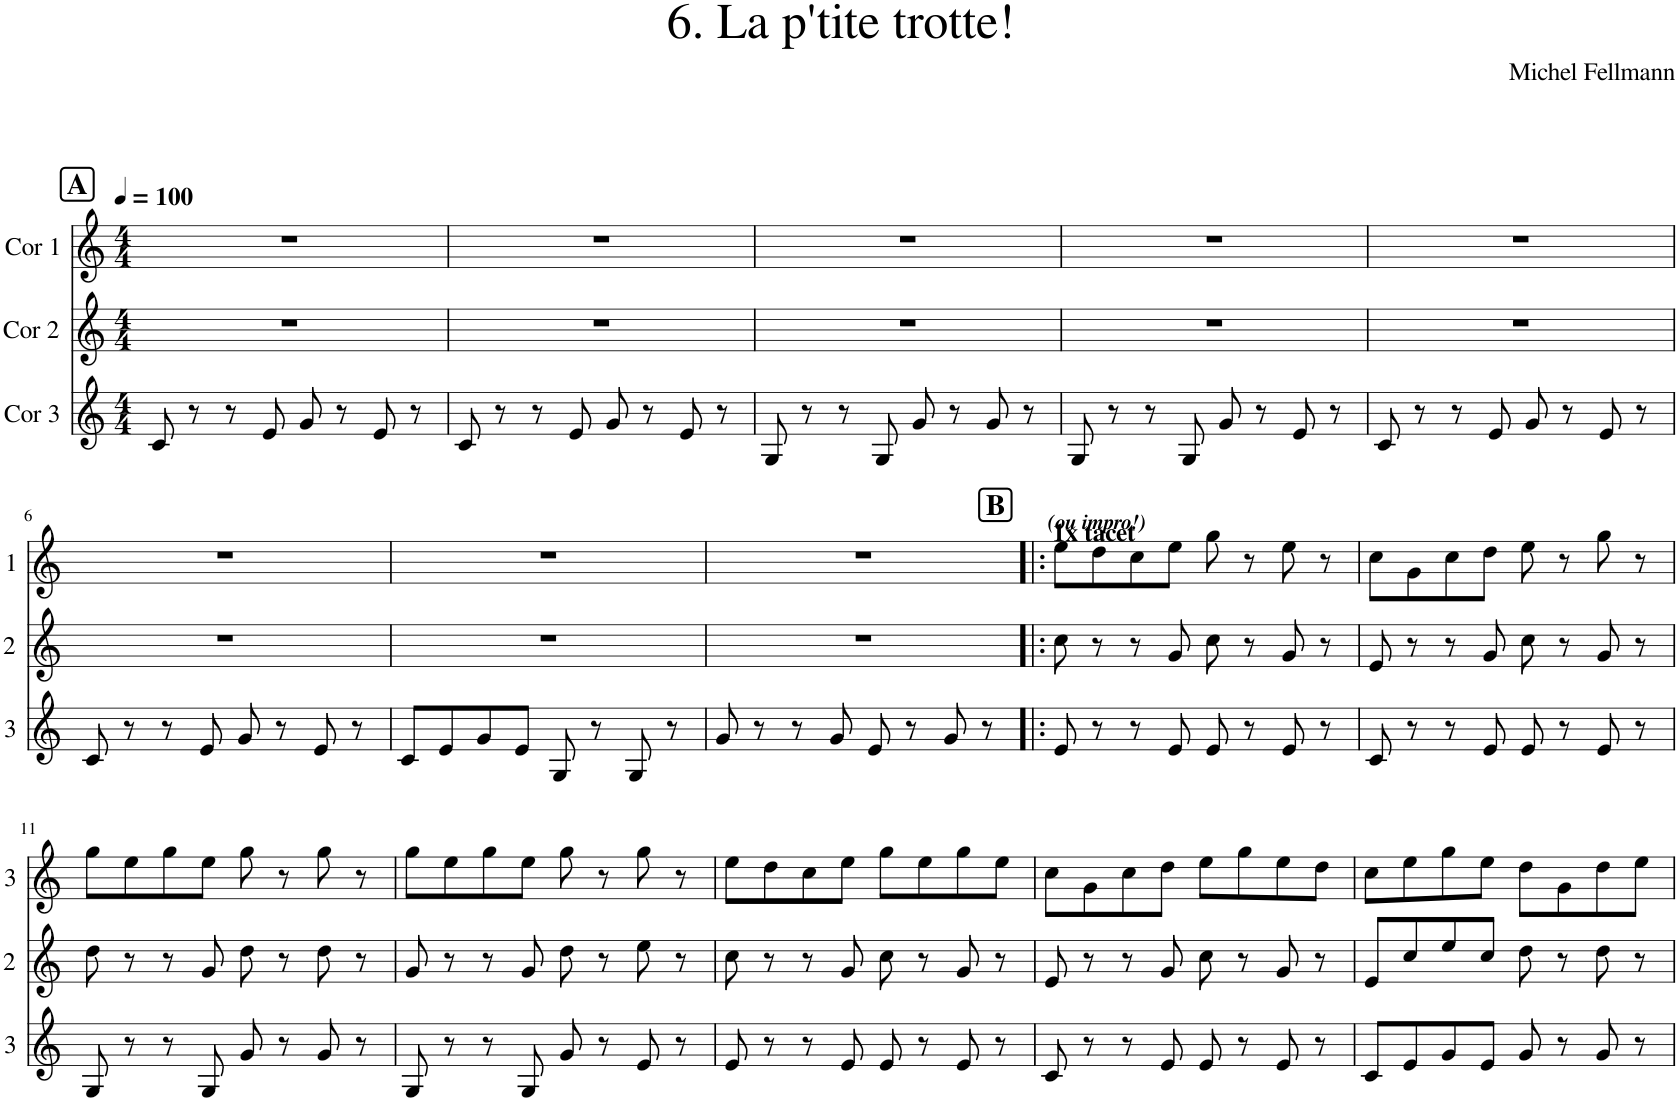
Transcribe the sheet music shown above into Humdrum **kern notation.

**kern	**kern	**kern
*part3	*part2	*part1
*staff3	*staff2	*staff1
*I"Cor 3	*I"Cor 2	*I"Cor 1
*clefG2	*clefG2	*clefG2
*Trd4c7	*Trd4c7	*Trd4c7
*k[]	*k[]	*k[]
*M4/4	*M4/4	*M4/4
*MM100	*MM100	*MM100
!!LO:REH:place=s1:a:B:cj:fs=14:t=A
=1	=1	=1
8c/	1r	1r
8r	.	.
8r	.	.
8e/	.	.
8g/	.	.
8r	.	.
8e/	.	.
8r	.	.
=2	=2	=2
8c/	1r	1r
8r	.	.
8r	.	.
8e/	.	.
8g/	.	.
8r	.	.
8e/	.	.
8r	.	.
=3	=3	=3
8G/	1r	1r
8r	.	.
8r	.	.
8G/	.	.
8g/	.	.
8r	.	.
8g/	.	.
8r	.	.
=4	=4	=4
8G/	1r	1r
8r	.	.
8r	.	.
8G/	.	.
8g/	.	.
8r	.	.
8e/	.	.
8r	.	.
=5	=5	=5
8c/	1r	1r
8r	.	.
8r	.	.
8e/	.	.
8g/	.	.
8r	.	.
8e/	.	.
8r	.	.
!!LO:LB:g=z
=6	=6	=6
8c/	1r	1r
8r	.	.
8r	.	.
8e/	.	.
8g/	.	.
8r	.	.
8e/	.	.
8r	.	.
=7	=7	=7
8c/L	1r	1r
8e/	.	.
8g/	.	.
8e/J	.	.
8G/	.	.
8r	.	.
8G/	.	.
8r	.	.
=8	=8	=8
8g/	1r	1r
8r	.	.
8r	.	.
8g/	.	.
8e/	.	.
8r	.	.
8g/	.	.
8r	.	.
!!LO:REH:place=s1:a:B:cj:fs=14:t=B
=9!|:	=9!|:	=9!|:
!	!	!LO:TX:a:B:t=1x tacet
!	!	!LO:TX:a:Bi:t=(ou impro!)
8e/	8cc\	8ee\L
8r	8r	8dd\
8r	8r	8cc\
8e/	8g/	8ee\J
8e/	8cc\	8gg\
8r	8r	8r
8e/	8g/	8ee\
8r	8r	8r
=10	=10	=10
8c/	8e/	8cc\L
8r	8r	8g\
8r	8r	8cc\
8e/	8g/	8dd\J
8e/	8cc\	8ee\
8r	8r	8r
8e/	8g/	8gg\
8r	8r	8r
!!LO:LB:g=z
=11	=11	=11
8G/	8dd\	8gg\L
8r	8r	8ee\
8r	8r	8gg\
8G/	8g/	8ee\J
8g/	8dd\	8gg\
8r	8r	8r
8g/	8dd\	8gg\
8r	8r	8r
=12	=12	=12
8G/	8g/	8gg\L
8r	8r	8ee\
8r	8r	8gg\
8G/	8g/	8ee\J
8g/	8dd\	8gg\
8r	8r	8r
8e/	8ee\	8gg\
8r	8r	8r
=13	=13	=13
8e/	8cc\	8ee\L
8r	8r	8dd\
8r	8r	8cc\
8e/	8g/	8ee\J
8e/	8cc\	8gg\L
8r	8r	8ee\
8e/	8g/	8gg\
8r	8r	8ee\J
=14	=14	=14
8c/	8e/	8cc\L
8r	8r	8g\
8r	8r	8cc\
8e/	8g/	8dd\J
8e/	8cc\	8ee\L
8r	8r	8gg\
8e/	8g/	8ee\
8r	8r	8dd\J
=15	=15	=15
8c/L	8e/L	8cc\L
8e/	8cc/	8ee\
8g/	8ee/	8gg\
8e/J	8cc/J	8ee\J
8g/	8dd\	8dd\L
8r	8r	8g\
8g/	8dd\	8dd\
8r	8r	8ee\J
=	=	=
*-	*-	*-
